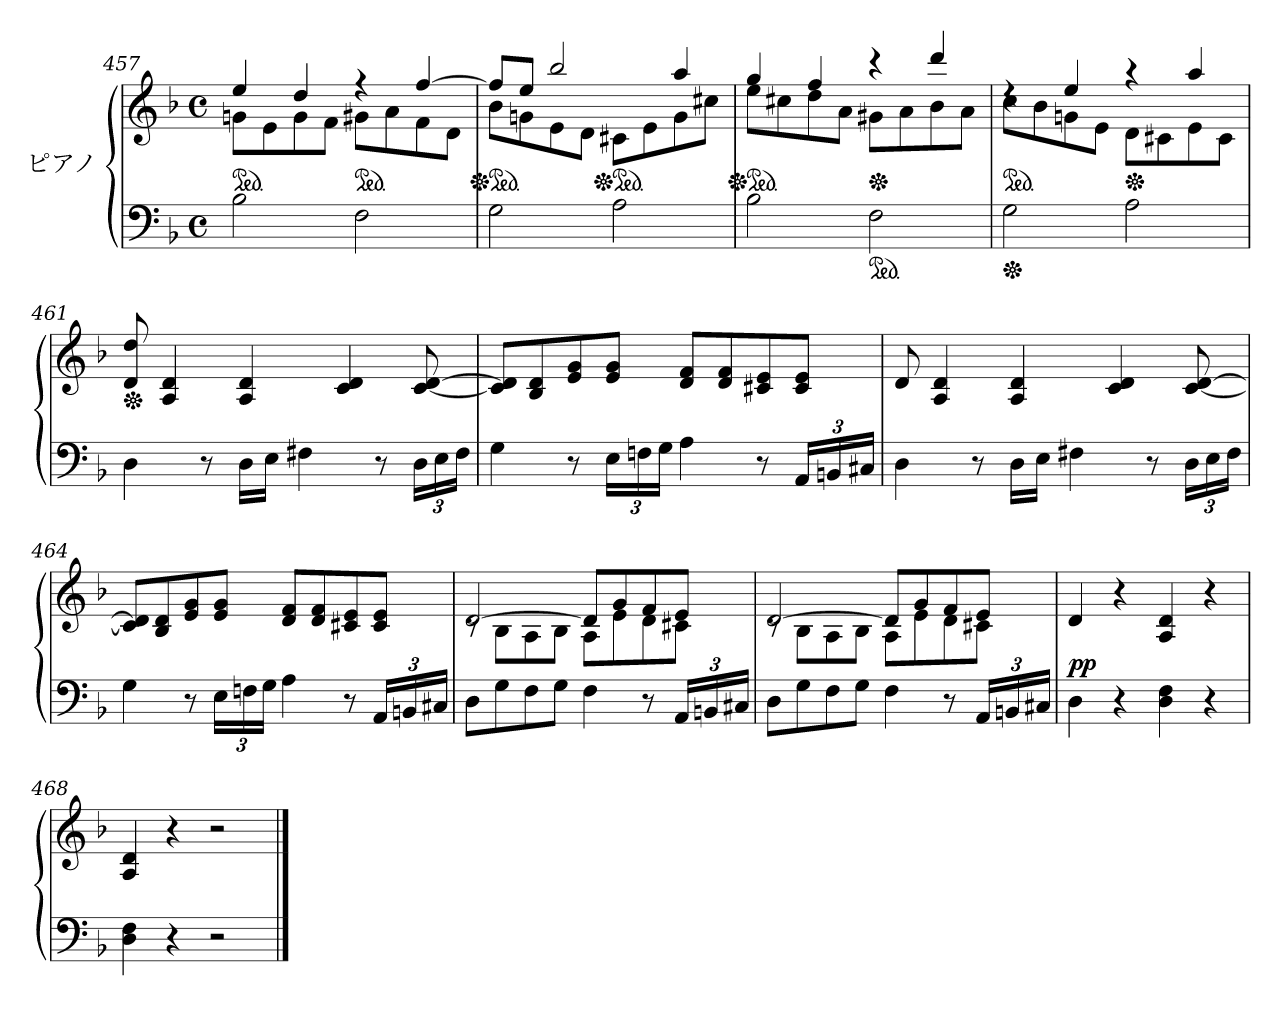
**kern	**kern	**dynam
*part1	*part1	*part1
*staff2	*staff1	*staff1/2
*I"ピアノ	*	*
!!LO:LB:g=z
*clefF4	*clefG2	*
*k[b-]	*k[b-]	*
*M4/4	*M4/4	*
*met(c)	*met(c)	*
*	*ped	*
=457	=457	=457
*	*^	*
2B-\	4ee/	8gn\L	.
.	.	8e\	.
.	4dd/	8g\	.
.	.	8f\J	.
*	*ped	*	*
2F\	4r	8g#X\L	.
.	.	8a\	.
.	[4ff/	8f\	.
.	.	8d\J	.
=458	=458	=458	=458
*	*Xped	*	*
*	*ped	*	*
2G\	8ff/L]	8b-\L	.
.	8ee/J	8gn\	.
.	2bb-/	8e\	.
.	.	8d\J	.
*	*Xped	*	*
*	*ped	*	*
2A\	.	8c#X\L	.
.	.	8e\	.
.	4aa/	8g\	.
.	.	8cc#X\J	.
=459	=459	=459	=459
*	*Xped	*	*
*	*ped	*	*
2B-\	4gg/	8ee\L	.
.	.	8cc#X\	.
.	4ff/	8dd\	.
.	.	8a\J	.
*ped	*	*	*
*	*Xped	*	*
2F\	4r	8g#X\L	.
.	.	8a\	.
.	4ddd/	8b-\	.
.	.	8a\J	.
=460	=460	=460	=460
*Xped	*	*	*
*	*ped	*	*
2G\	4rdd	8cc\L	.
.	.	8b-\	.
.	4ee/	8gn\	.
.	.	8e\J	.
*	*Xped	*	*
2A\	4r	8d\L	.
.	.	8c#X\	.
.	4aa/	8e\	.
.	.	8c#\J	.
*	*v	*v	*
!!LO:LB:g=z
=461	=461	=461
*	*Xped	*
4D\	8d/ 8dd/	.
.	4A/ 4d/	.
8r	.	.
16D\LL	4A/ 4d/	.
16E\JJ	.	.
4F#X\	.	.
.	4c/ 4d/	.
8r	.	.
*Xbrackettup	*	*
24D\LL	[8c/ [8d/	.
24E\	.	.
24F#\JJ	.	.
=462	=462	=462
4G\	8c/] 8d/]L	.
.	8B-/ 8d/	.
8r	8e/ 8g/	.
24E\LL	8e/ 8g/J	.
24Fn\	.	.
24G\JJ	.	.
4A\	8d/ 8f/L	.
.	8d/ 8f/	.
8r	8c#X/ 8e/	.
24AA/LL	8c#/ 8e/J	.
24BBn/	.	.
24C#X/JJ	.	.
=463	=463	=463
4D\	8d/	.
.	4A/ 4d/	.
8r	.	.
16D\LL	4A/ 4d/	.
16E\JJ	.	.
4F#X\	.	.
.	4c/ 4d/	.
8r	.	.
24D\LL	[8c/ [8d/	.
24E\	.	.
24F#\JJ	.	.
!!LO:LB:g=z
=464	=464	=464
4G\	8c/] 8d/]L	.
.	8B-/ 8d/	.
8r	8e/ 8g/	.
24E\LL	8e/ 8g/J	.
24Fn\	.	.
24G\JJ	.	.
4A\	8d/ 8f/L	.
.	8d/ 8f/	.
8r	8c#X/ 8e/	.
24AA/LL	8c#/ 8e/J	.
24BBn/	.	.
24C#X/JJ	.	.
=465	=465	=465
*	*^	*
8D\L	[2d/	8rc	.
8G\	.	8B-\L	.
8F\	.	8A\	.
8G\J	.	8B-\J	.
4F\	8d/L]	8A\L	.
.	8g/	8e\	.
8r	8f/	8d\	.
24AA/LL	8e/J	8c#X\J	.
24BBn/	.	.	.
24C#X/JJ	.	.	.
=466	=466	=466	=466
8D\L	[2d/	8rc	.
8G\	.	8B-\L	.
8F\	.	8A\	.
8G\J	.	8B-\J	.
4F\	8d/L]	8A\L	.
.	8g/	8e\	.
8r	8f/	8d\	.
24AA/LL	8e/J	8c#X\J	.
24BBn/	.	.	.
24C#X/JJ	.	.	.
*	*v	*v	*
!!LO:LB:g=z
=467	=467	=467
!	!	!LO:DY:a=2
4D\	4d/	pp
4r	4r	.
4D\ 4F\	4A/ 4d/	.
4r	4r	.
=468	=468	=468
4D\ 4F\	4A/ 4d/	.
4r	4r	.
2r	2r	.
==	==	==
*-	*-	*-
